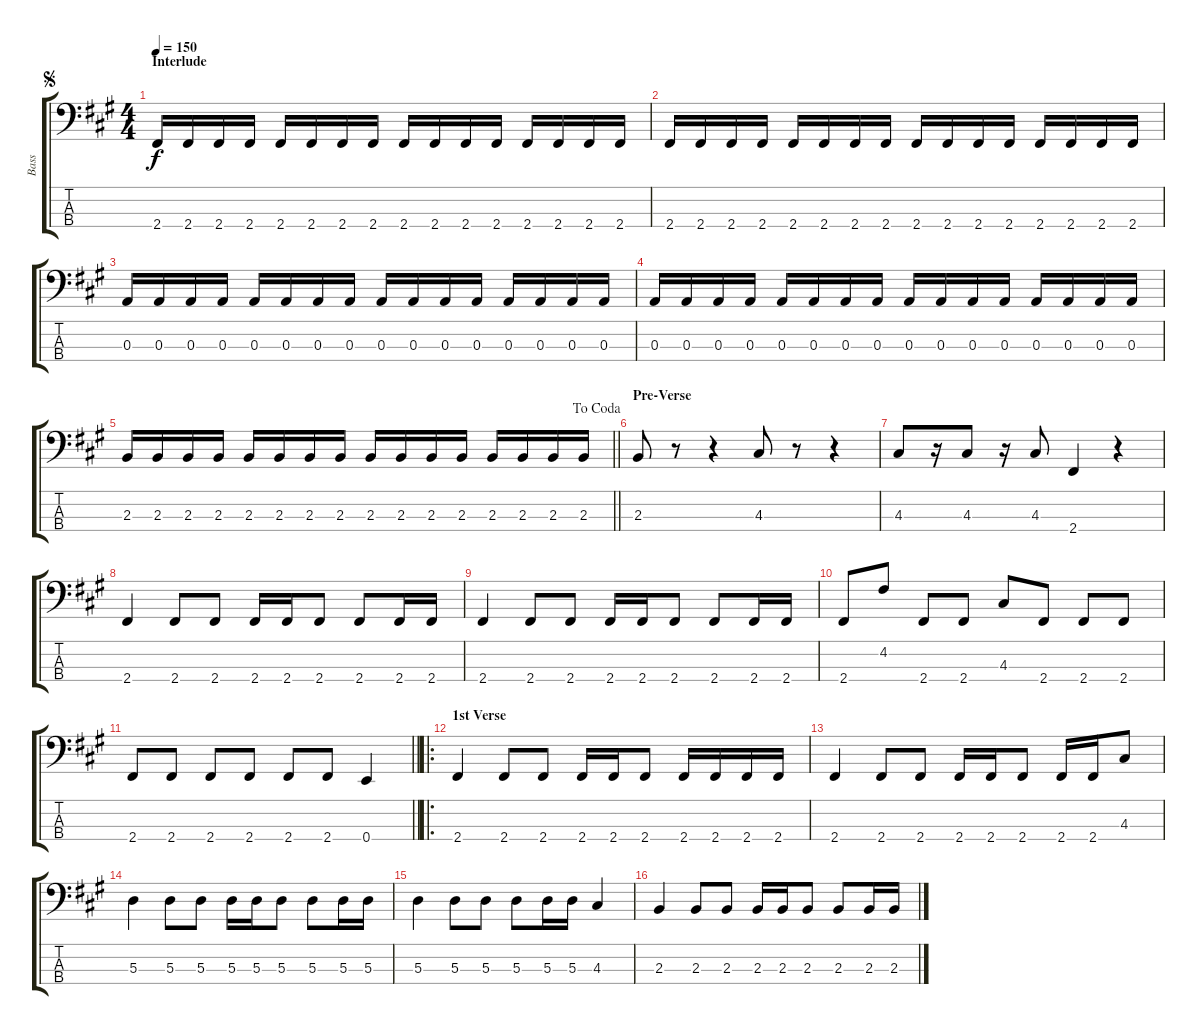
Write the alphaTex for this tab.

\track ("Bass" "Bass") {instrument electricbassfinger}
\staff {score tabs}
\tuning (G2 D2 A1 E1) {hide}
\ts (4 4)
\section ("" "Interlude")
\jump segno
\tempo 150
\clef f4
\ks f#minor
2.4.16{dy f} 2.4.16 2.4.16 2.4.16 2.4.16 2.4.16 2.4.16 2.4.16 2.4.16 2.4.16 2.4.16 2.4.16 2.4.16 2.4.16 2.4.16 2.4.16 |
2.4.16 2.4.16 2.4.16 2.4.16 2.4.16 2.4.16 2.4.16 2.4.16 2.4.16 2.4.16 2.4.16 2.4.16 2.4.16 2.4.16 2.4.16 2.4.16 |
0.3.16 0.3.16 0.3.16 0.3.16 0.3.16 0.3.16 0.3.16 0.3.16 0.3.16 0.3.16 0.3.16 0.3.16 0.3.16 0.3.16 0.3.16 0.3.16 |
0.3.16 0.3.16 0.3.16 0.3.16 0.3.16 0.3.16 0.3.16 0.3.16 0.3.16 0.3.16 0.3.16 0.3.16 0.3.16 0.3.16 0.3.16 0.3.16 |
\jump dacoda
\barLineRight lightlight
2.3.16 2.3.16 2.3.16 2.3.16 2.3.16 2.3.16 2.3.16 2.3.16 2.3.16 2.3.16 2.3.16 2.3.16 2.3.16 2.3.16 2.3.16 2.3.16 |
\section ("" "Pre-Verse")
2.3.8 r.8 r.4 4.3.8 r.8 r.4 |
4.3.8 r.16 4.3.8 r.16 4.3.8 2.4.4 r.4 |
2.4.4 2.4.8 2.4.8 2.4.16 2.4.16 2.4.8 2.4.8 2.4.16 2.4.16 |
2.4.4 2.4.8 2.4.8 2.4.16 2.4.16 2.4.8 2.4.8 2.4.16 2.4.16 |
2.4.8 4.2.8 2.4.8 2.4.8 4.3.8 2.4.8 2.4.8 2.4.8 |
\barLineRight lightlight
2.4.8 2.4.8 2.4.8 2.4.8 2.4.8 2.4.8 0.4.4 |
\ro
\section ("" "1st Verse")
2.4.4 2.4.8 2.4.8 2.4.16 2.4.16 2.4.8 2.4.16 2.4.16 2.4.16 2.4.16 |
2.4.4 2.4.8 2.4.8 2.4.16 2.4.16 2.4.8 2.4.16 2.4.16 4.3.8 |
5.3.4 5.3.8 5.3.8 5.3.16 5.3.16 5.3.8 5.3.8 5.3.16 5.3.16 |
5.3.4 5.3.8 5.3.8 5.3.8 5.3.16 5.3.16 4.3.4 |
2.3.4 2.3.8 2.3.8 2.3.16 2.3.16 2.3.8 2.3.8 2.3.16 2.3.16
